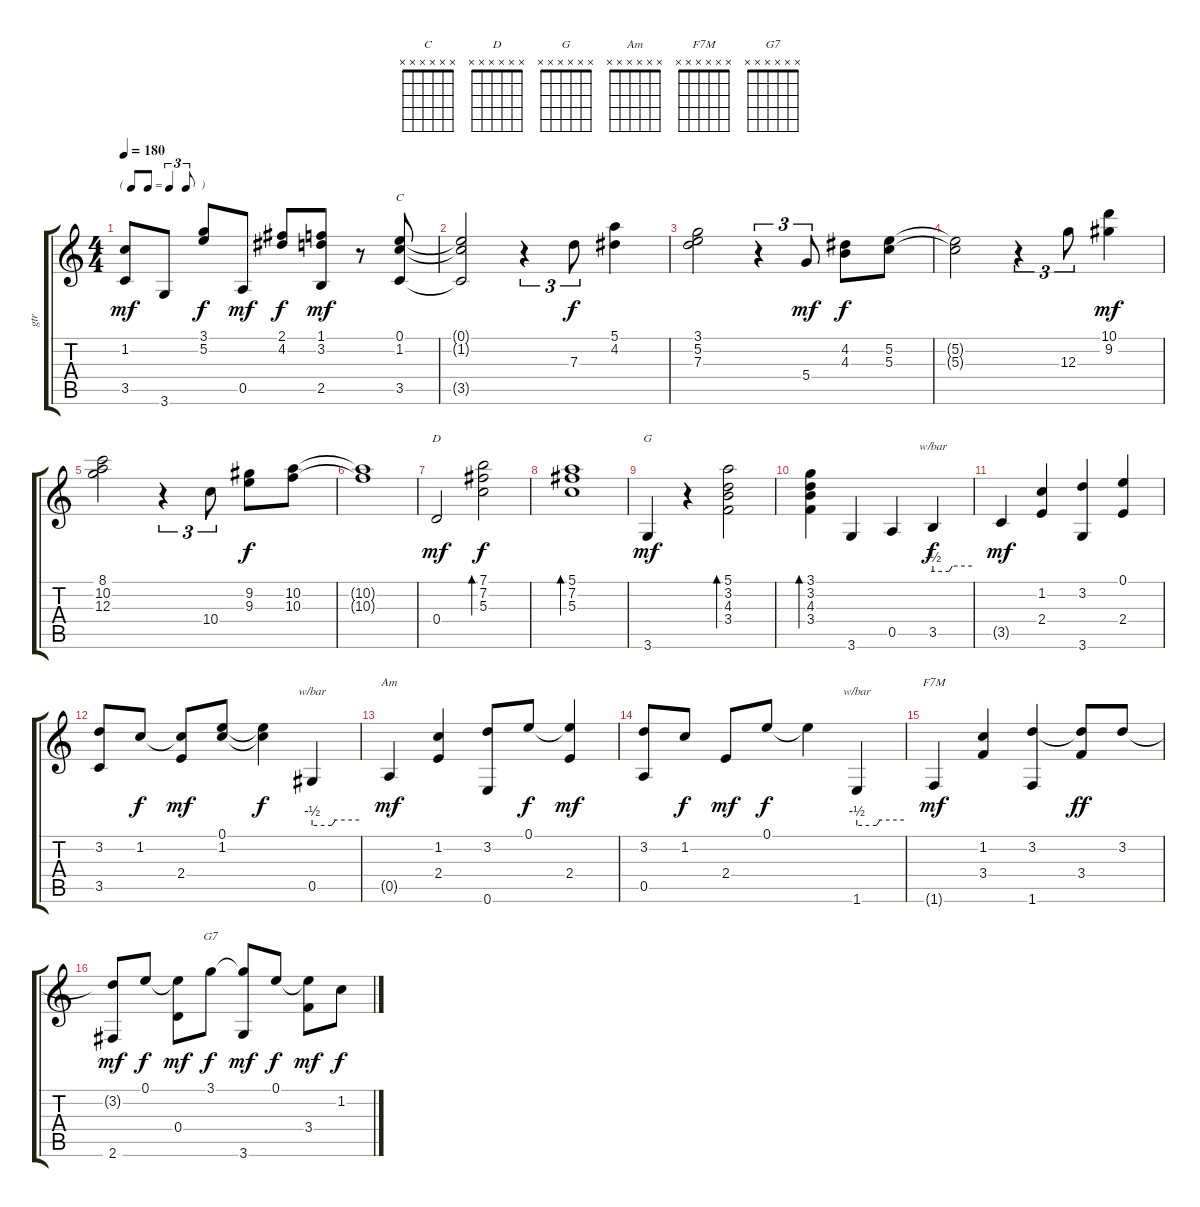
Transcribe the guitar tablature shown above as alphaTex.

\track ("gtr" "gtr") {instrument electricguitarjazz}
\staff {score tabs}
\tuning (E4 B3 G3 D3 A2 E2) {hide}
\chord ("C" x x x x x x)
\chord ("D" x x x x x x)
\chord ("G" x x x x x x)
\chord ("Am" x x x x x x)
\chord ("F7M" x x x x x x)
\chord ("G7" x x x x x x)
\ts (4 4)
\tf triplet8th
\tempo 180
\clef g2
\ks c
(1.2{t} 3.5).8{dy mf} 3.6.8 (3.1 5.2).8{dy f} 0.5.8{dy mf} (2.1 4.2).8{dy f} (1.1 3.2 2.5).8{dy mf} r.8 (0.1 1.2 3.5).8{ch "C"} |
(0.1{t} 1.2{t} 3.5{t}).2 r.4{tu (3 2)} 7.3.8{tu (3 2) dy f} (5.1 4.2).4 |
(3.1 5.2 7.3).2 r.4{tu (3 2)} 5.4.8{tu (3 2) dy mf} (4.2 4.3).8{dy f} (5.2 5.3).8 |
(5.2{t} 5.3{t}).2 r.4{tu (3 2)} 12.3.8{tu (3 2)} (10.1 9.2).4{dy mf} |
(8.1 10.2 12.3).2 r.4{tu (3 2)} 10.4.8{tu (3 2)} (9.2 9.3).8{dy f} (10.2 10.3).8 |
(10.2{t} 10.3{t}).1 |
0.4.2{ch "D" dy mf} (7.1 7.2 5.3).2{bd 30 dy f} |
(5.1 7.2 5.3).1{bd 30} |
3.6.4{ch "G" dy mf} r.4 (5.1 3.2 4.3 3.4).2{bd 30} |
(3.1 3.2 4.3 3.4).4{bd 30} 3.6.4 0.5.4 3.5.4{tbe (custom default 0 -2 25 -2 30 0 60 0) dy f} |
3.5{t}.4{dy mf} (1.2 2.4).4 (3.2 3.6).4 (0.1 2.4).4 |
(3.2 3.5).8 1.2.8{dy f} (1.2{t} 2.4).8{dy mf} (0.1 1.2).8 (0.1{t} 1.2{t}).4{dy f} 0.5.4{tbe (custom default 0 -2 25 -2 30 0 60 0)} |
0.5{t}.4{ch "Am" dy mf} (1.2 2.4).4 (3.2 0.6).8 0.1.8{dy f} (0.1{t} 2.4).4{dy mf} |
(3.2 0.5).8 1.2.8{dy f} 2.4.8{dy mf} 0.1.8{dy f} 0.1{t}.4 1.6.4{tbe (custom default 0 -2 25 -2 30 0 60 0)} |
1.6{t}.4{ch "F7M" dy mf} (1.2 3.4).4 (3.2 1.6).4 (3.2{t} 3.4).8{dy ff} 3.2.8 |
(3.2{t} 2.6).8{dy mf} 0.1.8{dy f} (0.1{t} 0.4).8{dy mf} 3.1.8{ch "G7" dy f} (3.1{t} 3.6).8{dy mf} 0.1.8{dy f} (0.1{t} 3.4).8{dy mf} 1.2.8{dy f}
